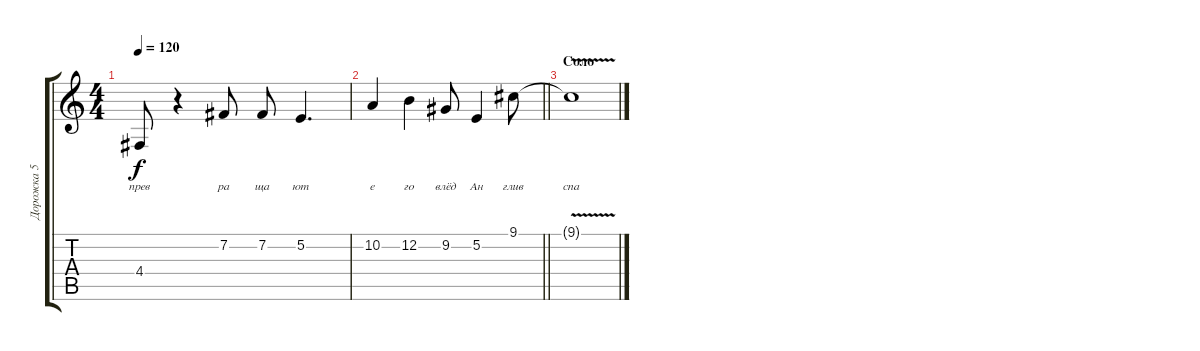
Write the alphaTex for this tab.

\track ("Дорожка 5" "Дорожка 5") {instrument altosax}
\staff {score tabs}
\tuning (E4 B3 G3 D3 A2 E2) {hide}
\ts (4 4)
\tempo 120
\clef g2
\ks c
4.4.8{lyrics (0 "прев") lyrics (1 "") lyrics (2 "") lyrics (3 "") lyrics (4 "") dy f} r.4 7.2.8{lyrics (0 "ра") lyrics (1 "") lyrics (2 "") lyrics (3 "") lyrics (4 "")} 7.2.8{lyrics (0 "ща") lyrics (1 "") lyrics (2 "") lyrics (3 "") lyrics (4 "")} 5.2.4{d lyrics (0 "ют") lyrics (1 "") lyrics (2 "") lyrics (3 "") lyrics (4 "")} |
\barLineRight lightlight
10.2.4{lyrics (0 "е") lyrics (1 "") lyrics (2 "") lyrics (3 "") lyrics (4 "")} 12.2.4{lyrics (0 "го") lyrics (1 "") lyrics (2 "") lyrics (3 "") lyrics (4 "")} 9.2.8{lyrics (0 "влёд") lyrics (1 "") lyrics (2 "") lyrics (3 "") lyrics (4 "")} 5.2.4{lyrics (0 "Ан") lyrics (1 "") lyrics (2 "") lyrics (3 "") lyrics (4 "")} 9.1.8{lyrics (0 "глив") lyrics (1 "") lyrics (2 "") lyrics (3 "") lyrics (4 "")} |
\section ("" "Соло")
9.1{v t}.1{lyrics (0 "спа") lyrics (1 "") lyrics (2 "") lyrics (3 "") lyrics (4 "")}
